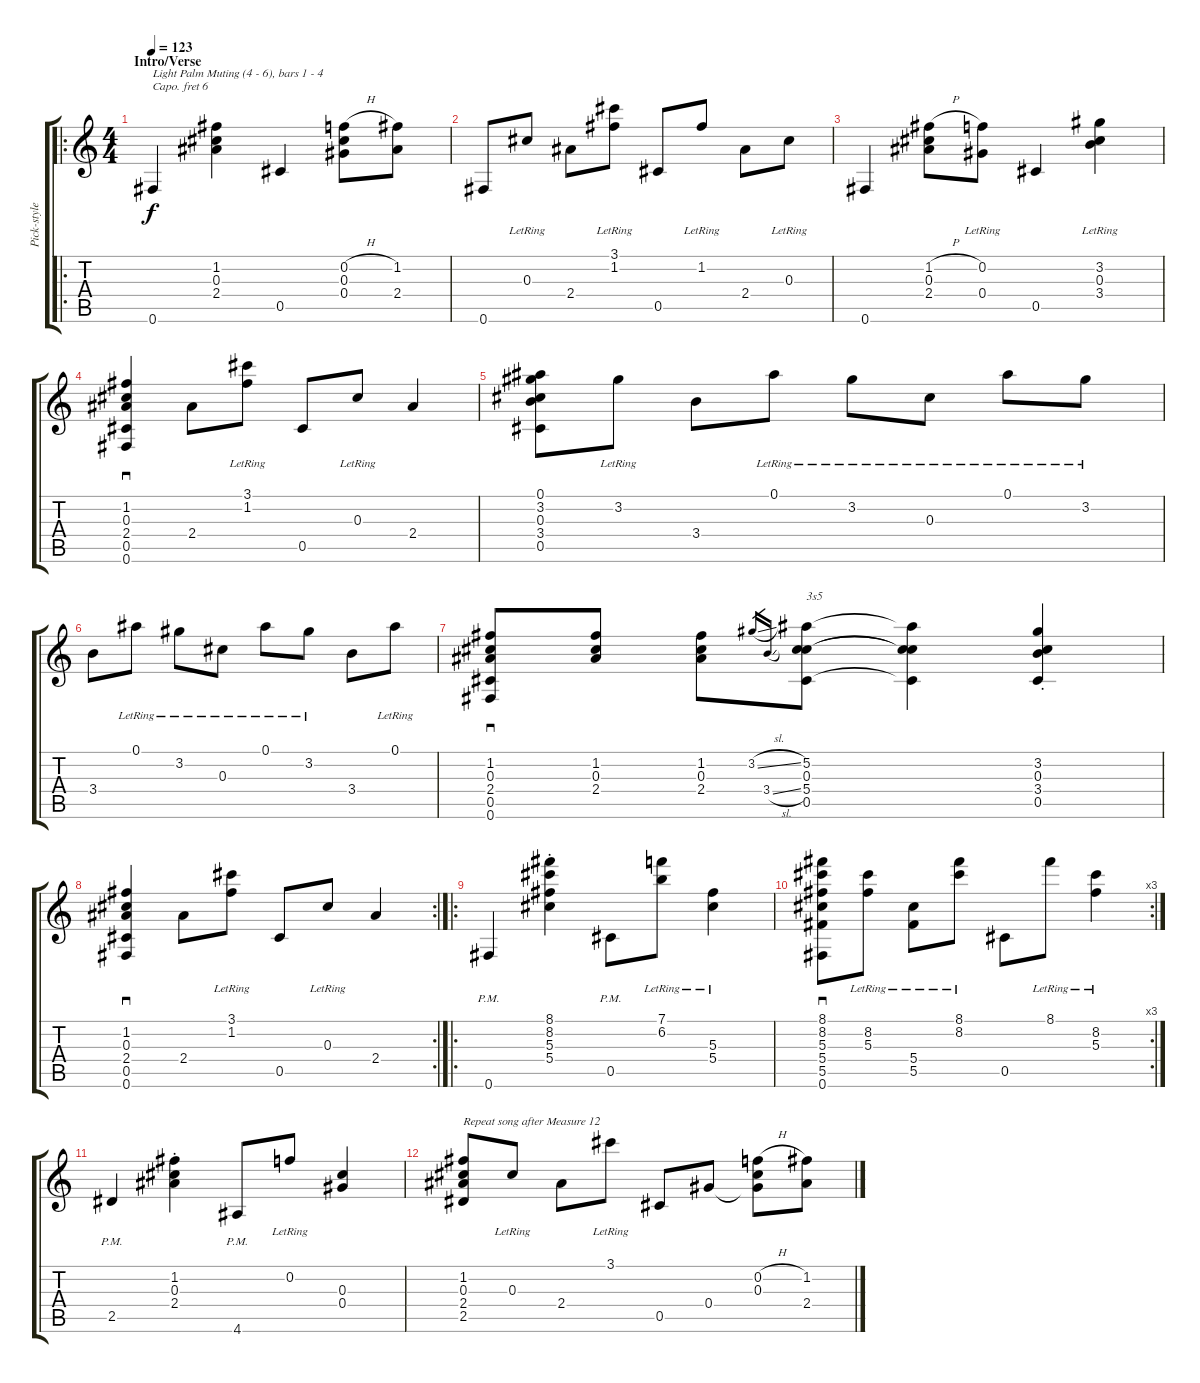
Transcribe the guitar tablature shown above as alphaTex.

\track ("Pick-style gtr." "Pick-style") {instrument acousticguitarsteel}
\staff {score tabs}
\capo 6
\tuning (E4 B3 G3 D3 G2 C2) {hide}
\ro
\ts (4 4)
\section ("" "Intro/Verse")
\tempo 123
\clef g2
\ks c
0.6.4{txt "Light Palm Muting (4 - 6), bars 1 - 4" dy f instrument acousticguitarsteel} (1.2 0.3 2.4).4 0.5.4 (0.2{h} 0.3 0.4).8 (1.2 2.4).8 |
0.6.8 0.3{lr}.8 2.4.8 (3.1{lr} 1.2{lr}).8 0.5.8 1.2{lr}.8 2.4.8 0.3{lr}.8 |
0.6.4 (1.2{h} 0.3 2.4).8 (0.2{lr} 0.4).8 0.5.4 (3.2{lr} 0.3{lr} 3.4).4 |
(1.2 0.3 2.4 0.5 0.6).4{sd} 2.4.8 (3.1{lr} 1.2{lr}).8 0.5.8 0.3{lr}.8 2.4.4 |
(0.1 3.2 0.3 3.4 0.5).8 3.2{lr}.8 3.4.8 0.1{lr}.8 3.2{lr}.8 0.3{lr}.8 0.1{lr}.8 3.2{lr}.8 |
3.4.8 0.1{lr}.8 3.2{lr}.8 0.3{lr}.8 0.1{lr}.8 3.2{lr}.8 3.4.8 0.1{lr}.8 |
(1.2 0.3 2.4 0.5 0.6).8{sd} (1.2 0.3 2.4).8 (1.2 0.3 2.4).8 3.2{sl}.16{gr} 3.4{sl}.16{gr} (5.2 0.3 5.4 0.5).8{txt "3s5"} (5.2{t} 0.3{t} 5.4{t} 0.5{t}).4 (3.2{st} 0.3{st} 3.4{st} 0.5{st}).4 |
\rc 2
(1.2 0.3 2.4 0.5 0.6).4{sd} 2.4.8 (3.1{lr} 1.2{lr}).8 0.5.8 0.3{lr}.8 2.4.4 |
\ro
0.6{pm}.4 (8.1{st} 8.2{st} 5.3{st} 5.4{st}).4 0.5{pm}.8 (7.1{lr} 6.2{lr}).8 (5.3{lr} 5.4{lr}).4 |
\rc 3
(8.1 8.2 5.3 5.4 5.5 0.6).8{sd} (8.2{lr} 5.3{lr}).8 (5.4{lr} 5.5{lr}).8 (8.1{lr} 8.2{lr}).8 0.5.8 8.1{lr}.8 (8.2{lr} 5.3{lr}).4 |
2.5{pm}.4 (1.2{st} 0.3{st} 2.4{st}).4 4.6{pm}.8 0.2{lr}.8 (0.3 0.4).4 |
(1.2 0.3 2.4 2.5).8{txt "Repeat song after Measure 12"} 0.3{lr}.8 2.4.8 3.1{lr}.8 0.5.8 0.4.8 (0.2{h} 0.3 0.4{t}).8 (1.2 2.4).8
